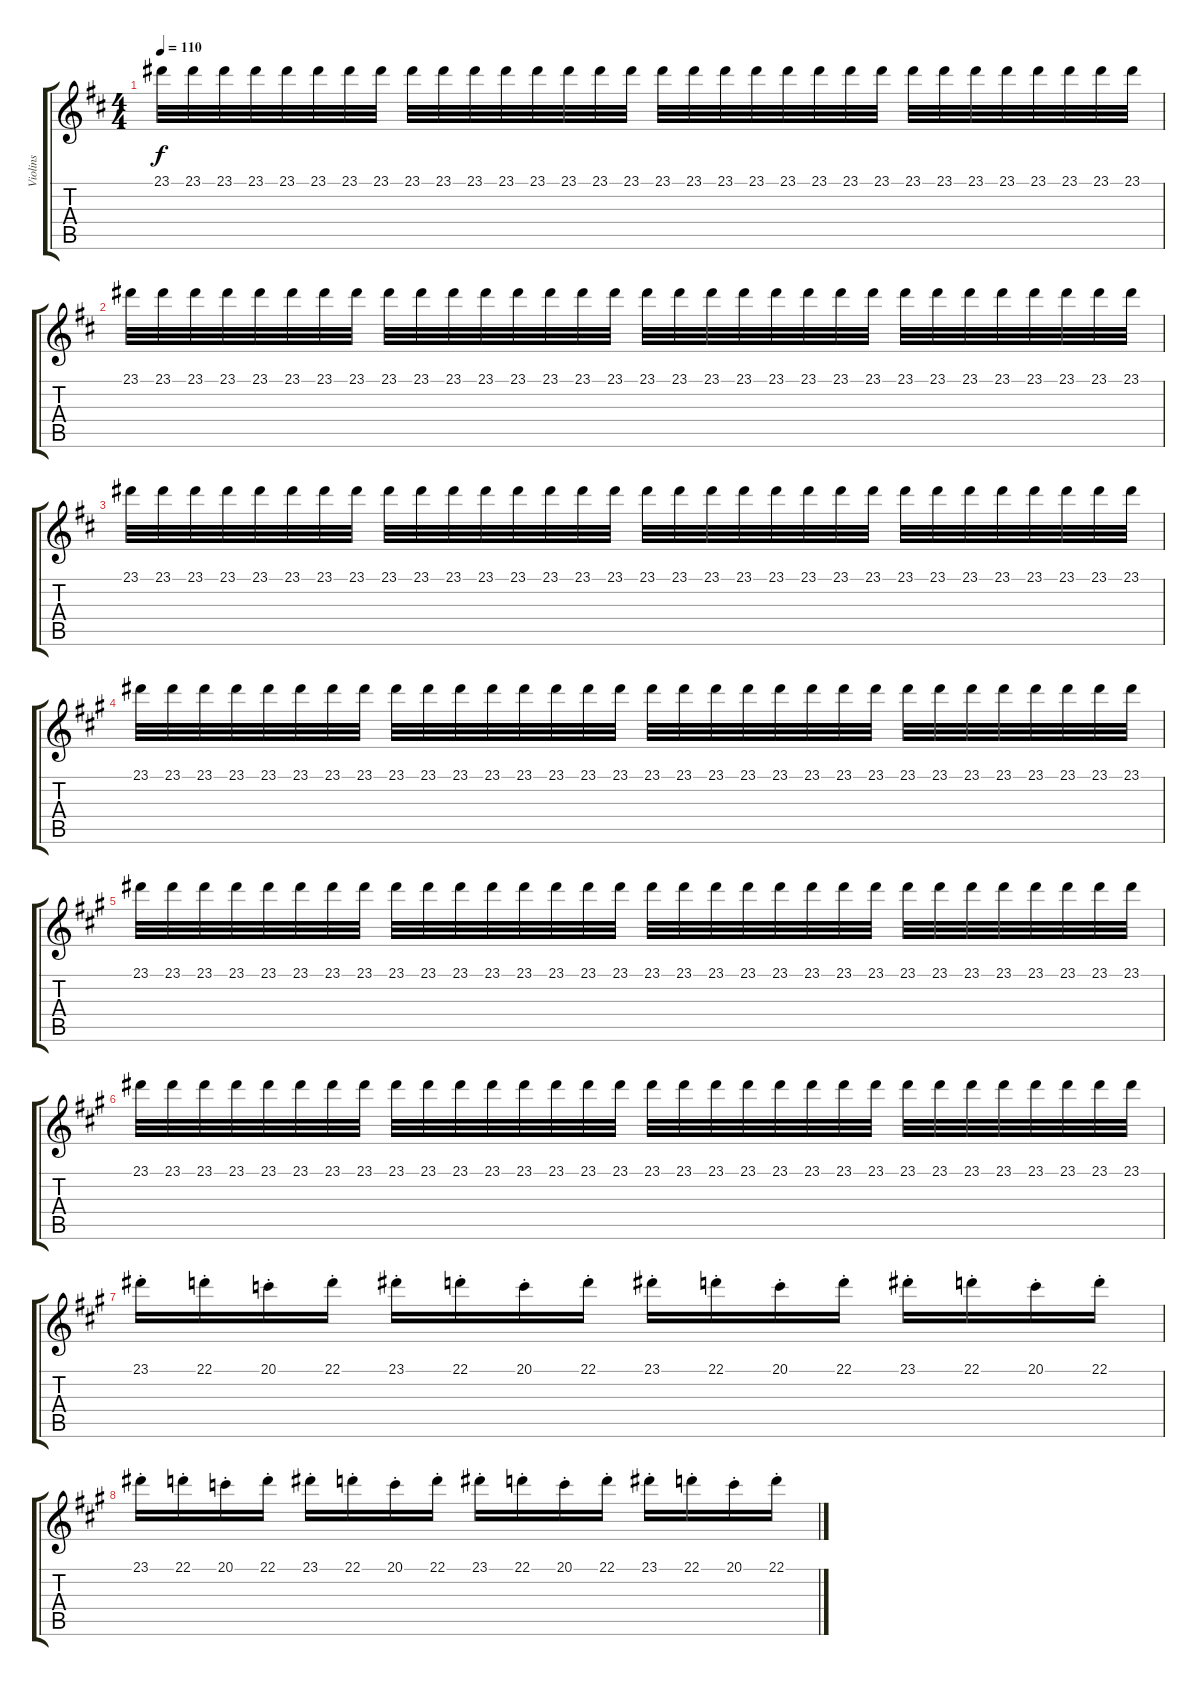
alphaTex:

\track ("Violins" "Violins") {instrument stringensemble1}
\staff {score tabs}
\tuning (E4 B3 G3 D3 A2 E2) {hide}
\ts (4 4)
\tempo 110
\clef g2
\ks d
23.1.32{dy f} 23.1.32 23.1.32 23.1.32 23.1.32 23.1.32 23.1.32 23.1.32 23.1.32 23.1.32 23.1.32 23.1.32 23.1.32 23.1.32 23.1.32 23.1.32 23.1.32 23.1.32 23.1.32 23.1.32 23.1.32 23.1.32 23.1.32 23.1.32 23.1.32 23.1.32 23.1.32 23.1.32 23.1.32 23.1.32 23.1.32 23.1.32 |
23.1.32 23.1.32 23.1.32 23.1.32 23.1.32 23.1.32 23.1.32 23.1.32 23.1.32 23.1.32 23.1.32 23.1.32 23.1.32 23.1.32 23.1.32 23.1.32 23.1.32 23.1.32 23.1.32 23.1.32 23.1.32 23.1.32 23.1.32 23.1.32 23.1.32 23.1.32 23.1.32 23.1.32 23.1.32 23.1.32 23.1.32 23.1.32 |
23.1.32 23.1.32 23.1.32 23.1.32 23.1.32 23.1.32 23.1.32 23.1.32 23.1.32 23.1.32 23.1.32 23.1.32 23.1.32 23.1.32 23.1.32 23.1.32 23.1.32 23.1.32 23.1.32 23.1.32 23.1.32 23.1.32 23.1.32 23.1.32 23.1.32 23.1.32 23.1.32 23.1.32 23.1.32 23.1.32 23.1.32 23.1.32 |
\ks f#minor
23.1.32 23.1.32 23.1.32 23.1.32 23.1.32 23.1.32 23.1.32 23.1.32 23.1.32 23.1.32 23.1.32 23.1.32 23.1.32 23.1.32 23.1.32 23.1.32 23.1.32 23.1.32 23.1.32 23.1.32 23.1.32 23.1.32 23.1.32 23.1.32 23.1.32 23.1.32 23.1.32 23.1.32 23.1.32 23.1.32 23.1.32 23.1.32 |
23.1.32 23.1.32 23.1.32 23.1.32 23.1.32 23.1.32 23.1.32 23.1.32 23.1.32 23.1.32 23.1.32 23.1.32 23.1.32 23.1.32 23.1.32 23.1.32 23.1.32 23.1.32 23.1.32 23.1.32 23.1.32 23.1.32 23.1.32 23.1.32 23.1.32 23.1.32 23.1.32 23.1.32 23.1.32 23.1.32 23.1.32 23.1.32 |
23.1.32 23.1.32 23.1.32 23.1.32 23.1.32 23.1.32 23.1.32 23.1.32 23.1.32 23.1.32 23.1.32 23.1.32 23.1.32 23.1.32 23.1.32 23.1.32 23.1.32 23.1.32 23.1.32 23.1.32 23.1.32 23.1.32 23.1.32 23.1.32 23.1.32 23.1.32 23.1.32 23.1.32 23.1.32 23.1.32 23.1.32 23.1.32 |
23.1{st}.16 22.1{st}.16 20.1{st}.16 22.1{st}.16 23.1{st}.16 22.1{st}.16 20.1{st}.16 22.1{st}.16 23.1{st}.16 22.1{st}.16 20.1{st}.16 22.1{st}.16 23.1{st}.16 22.1{st}.16 20.1{st}.16 22.1{st}.16 |
23.1{st}.16 22.1{st}.16 20.1{st}.16 22.1{st}.16 23.1{st}.16 22.1{st}.16 20.1{st}.16 22.1{st}.16 23.1{st}.16 22.1{st}.16 20.1{st}.16 22.1{st}.16 23.1{st}.16 22.1{st}.16 20.1{st}.16 22.1{st}.16
